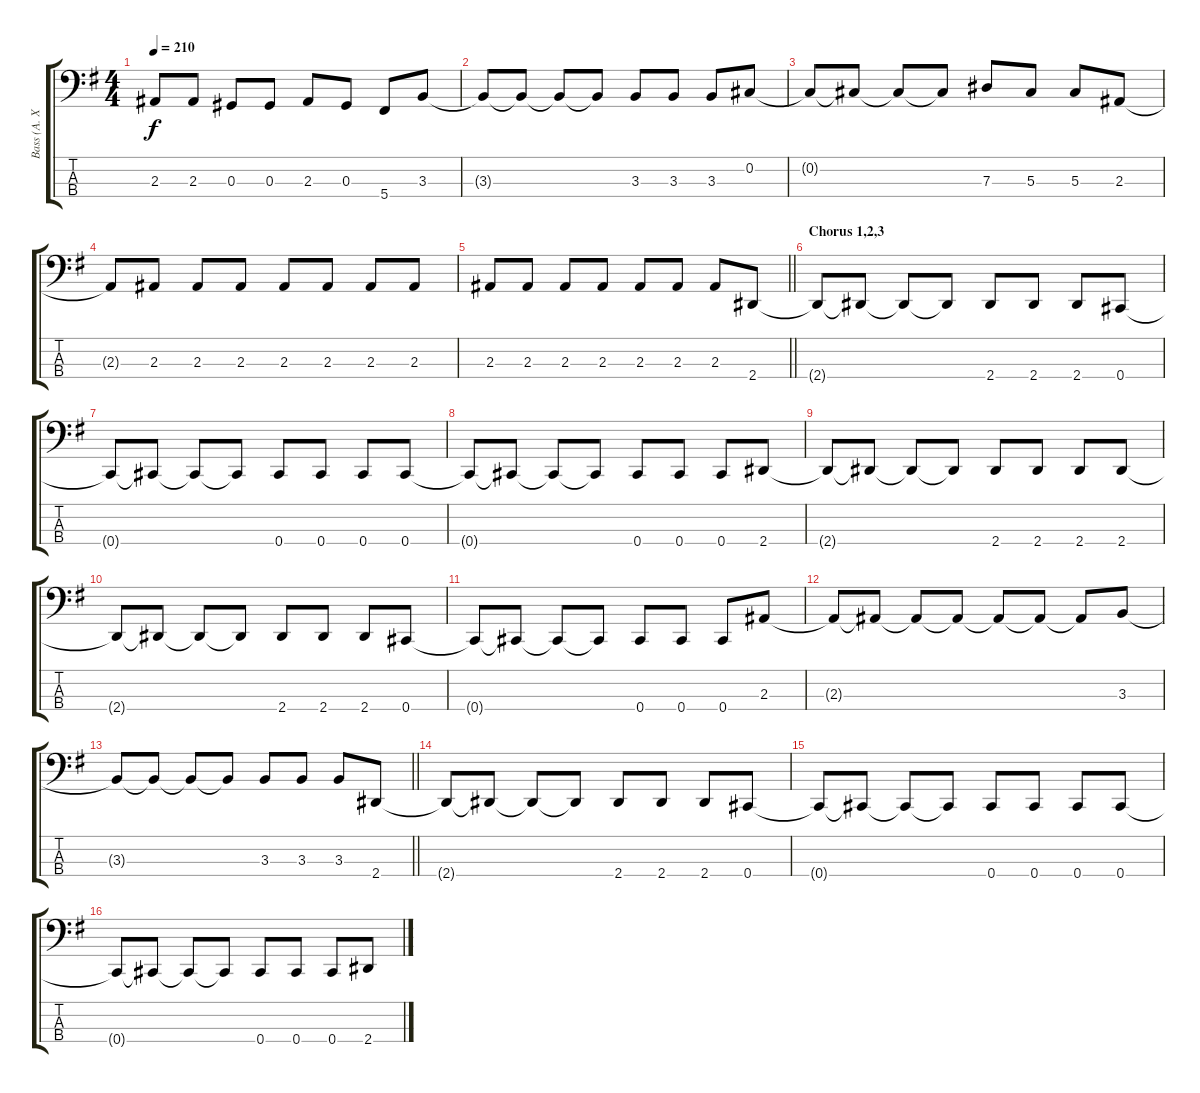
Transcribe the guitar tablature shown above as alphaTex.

\track ("Bass (А. Харьков)" "Bass (А. Х") {instrument electricbassfinger}
\staff {score tabs}
\tuning (Gb2 Db2 Ab1 Db1) {hide}
\ts (4 4)
\tempo 210
\clef f4
\ks g
2.3{t}.8{dy f} 2.3.8 0.3.8 0.3.8 2.3.8 0.3.8 5.4.8 3.3.8 |
3.3{t}.8 3.3{t}.8 3.3{t}.8 3.3{t}.8 3.3.8 3.3.8 3.3.8 0.2.8 |
0.2{t}.8 0.2{t}.8 0.2{t}.8 0.2{t}.8 7.3.8 5.3.8 5.3.8 2.3.8 |
2.3{t}.8 2.3.8 2.3.8 2.3.8 2.3.8 2.3.8 2.3.8 2.3.8 |
\barLineRight lightlight
2.3.8 2.3.8 2.3.8 2.3.8 2.3.8 2.3.8 2.3.8 2.4.8 |
\section ("" "Chorus 1,2,3")
2.4{t}.8 2.4{t}.8 2.4{t}.8 2.4{t}.8 2.4.8 2.4.8 2.4.8 0.4.8 |
0.4{t}.8 0.4{t}.8 0.4{t}.8 0.4{t}.8 0.4.8 0.4.8 0.4.8 0.4.8 |
0.4{t}.8 0.4{t}.8 0.4{t}.8 0.4{t}.8 0.4.8 0.4.8 0.4.8 2.4.8 |
2.4{t}.8 2.4{t}.8 2.4{t}.8 2.4{t}.8 2.4.8 2.4.8 2.4.8 2.4.8 |
2.4{t}.8 2.4{t}.8 2.4{t}.8 2.4{t}.8 2.4.8 2.4.8 2.4.8 0.4.8 |
0.4{t}.8 0.4{t}.8 0.4{t}.8 0.4{t}.8 0.4.8 0.4.8 0.4.8 2.3.8 |
2.3{t}.8 2.3{t}.8 2.3{t}.8 2.3{t}.8 2.3{t}.8 2.3{t}.8 2.3{t}.8 3.3.8 |
\barLineRight lightlight
3.3{t}.8 3.3{t}.8 3.3{t}.8 3.3{t}.8 3.3.8 3.3.8 3.3.8 2.4.8 |
2.4{t}.8 2.4{t}.8 2.4{t}.8 2.4{t}.8 2.4.8 2.4.8 2.4.8 0.4.8 |
0.4{t}.8 0.4{t}.8 0.4{t}.8 0.4{t}.8 0.4.8 0.4.8 0.4.8 0.4.8 |
0.4{t}.8 0.4{t}.8 0.4{t}.8 0.4{t}.8 0.4.8 0.4.8 0.4.8 2.4.8
